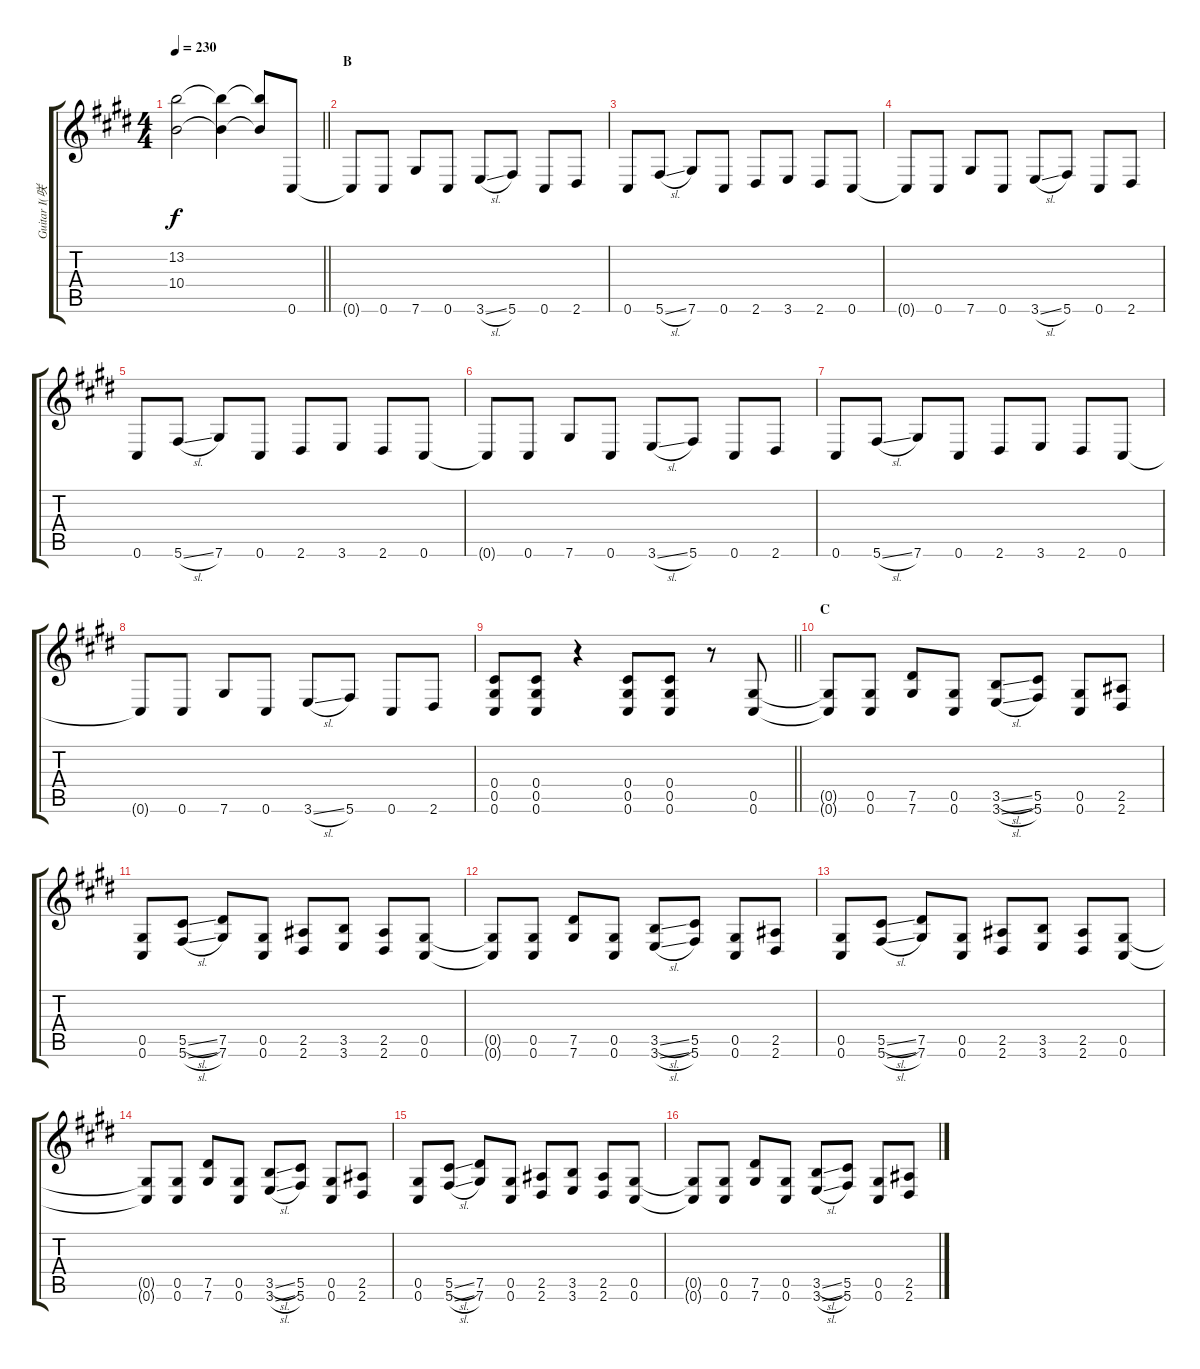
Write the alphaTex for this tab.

\track ("Guitar I(咲人)" "Guitar I(咲") {instrument overdrivenguitar}
\staff {score tabs}
\tuning (Eb4 Bb3 Gb3 Db3 Ab2 Db2) {hide}
\ts (4 4)
\tempo 230
\clef g2
\barLineRight lightlight
\ks e
(13.2{t} 10.4{t}).2{dy f} (13.2{t} 10.4{t}).4 (13.2{t} 10.4{t}).8 0.6.8{volume 11} |
\section ("" "B")
0.6{t}.8 0.6.8 7.6.8 0.6.8 3.6{sl}.8 5.6.8 0.6.8 2.6.8 |
0.6.8 5.6{sl}.8 7.6.8 0.6.8 2.6.8 3.6.8 2.6.8 0.6.8 |
0.6{t}.8 0.6.8 7.6.8 0.6.8 3.6{sl}.8 5.6.8 0.6.8 2.6.8 |
0.6.8 5.6{sl}.8 7.6.8 0.6.8 2.6.8 3.6.8 2.6.8 0.6.8 |
0.6{t}.8 0.6.8 7.6.8 0.6.8 3.6{sl}.8 5.6.8 0.6.8 2.6.8 |
0.6.8 5.6{sl}.8 7.6.8 0.6.8 2.6.8 3.6.8 2.6.8 0.6.8 |
0.6{t}.8 0.6.8 7.6.8 0.6.8 3.6{sl}.8 5.6.8 0.6.8 2.6.8 |
\barLineRight lightlight
(0.4 0.5 0.6).8 (0.4 0.5 0.6).8 r.4 (0.4 0.5 0.6).8 (0.4 0.5 0.6).8 r.8 (0.5 0.6).8 |
\section ("" "C")
(0.5{t} 0.6{t}).8 (0.5 0.6).8 (7.5 7.6).8 (0.5 0.6).8 (3.5{sl} 3.6{sl}).8 (5.5 5.6).8 (0.5 0.6).8 (2.5 2.6).8 |
(0.5 0.6).8 (5.5{sl} 5.6{sl}).8 (7.5 7.6).8 (0.5 0.6).8 (2.5 2.6).8 (3.5 3.6).8 (2.5 2.6).8 (0.5 0.6).8 |
(0.5{t} 0.6{t}).8 (0.5 0.6).8 (7.5 7.6).8 (0.5 0.6).8 (3.5{sl} 3.6{sl}).8 (5.5 5.6).8 (0.5 0.6).8 (2.5 2.6).8 |
(0.5 0.6).8 (5.5{sl} 5.6{sl}).8 (7.5 7.6).8 (0.5 0.6).8 (2.5 2.6).8 (3.5 3.6).8 (2.5 2.6).8 (0.5 0.6).8 |
(0.5{t} 0.6{t}).8 (0.5 0.6).8 (7.5 7.6).8 (0.5 0.6).8 (3.5{sl} 3.6{sl}).8 (5.5 5.6).8 (0.5 0.6).8 (2.5 2.6).8 |
(0.5 0.6).8 (5.5{sl} 5.6{sl}).8 (7.5 7.6).8 (0.5 0.6).8 (2.5 2.6).8 (3.5 3.6).8 (2.5 2.6).8 (0.5 0.6).8 |
(0.5{t} 0.6{t}).8 (0.5 0.6).8 (7.5 7.6).8 (0.5 0.6).8 (3.5{sl} 3.6{sl}).8 (5.5 5.6).8 (0.5 0.6).8 (2.5 2.6).8
